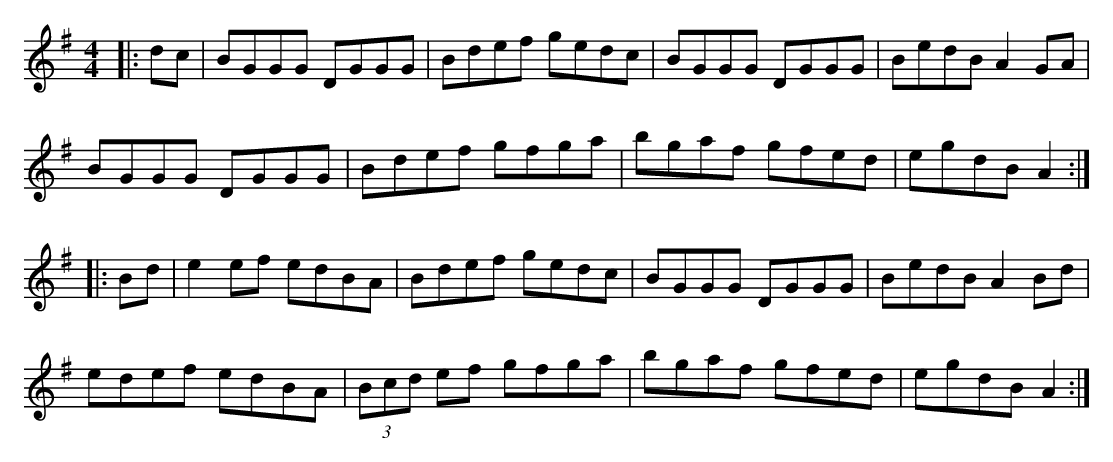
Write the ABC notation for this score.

X:1
M:4/4
K:G
|:dc|BGGG DGGG|Bdef gedc|BGGG DGGG|BedB A2GA|
BGGG DGGG|Bdef gfga|bgaf gfed|egdB A2:|
|:Bd|e2ef edBA|Bdef gedc|BGGG DGGG|BedB A2Bd|
edef edBA|(3Bcd ef gfga|bgaf gfed|egdB A2:|
